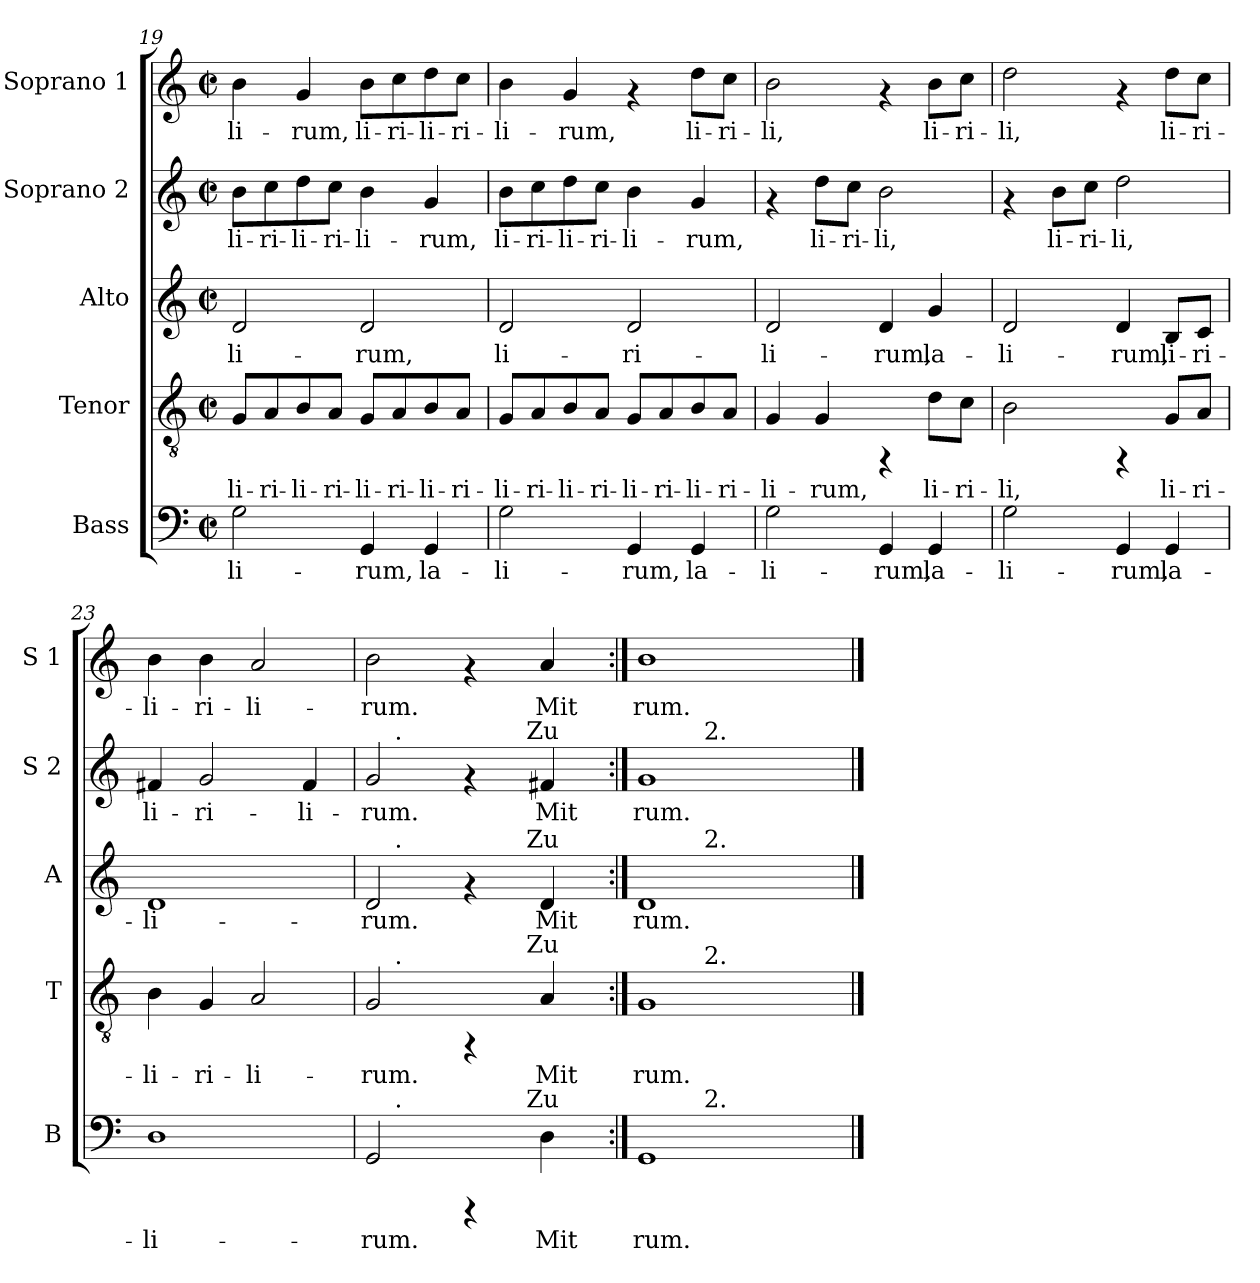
**kern	**text	**kern	**text	**kern	**text	**kern	**text	**kern	**text
*part5	*part5	*part4	*part4	*part3	*part3	*part2	*part2	*part1	*part1
*staff5	*staff5	*staff4	*staff4	*staff3	*staff3	*staff2	*staff2	*staff1	*staff1
*I"Bass	*	*I"Tenor	*	*I"Alto	*	*I"Soprano 2	*	*I"Soprano 1	*
*I'B	*	*I'T	*	*I'A	*	*I'S 2	*	*I'S 1	*
*clefF4	*	*clefGv2	*	*clefG2	*	*clefG2	*	*clefG2	*
*k[]	*	*k[]	*	*k[]	*	*k[]	*	*k[]	*
*C:	*	*C:	*	*C:	*	*C:	*	*C:	*
*M2/2	*	*M2/2	*	*M2/2	*	*M2/2	*	*M2/2	*
*met(c|)	*	*met(c|)	*	*met(c|)	*	*met(c|)	*	*met(c|)	*
=19	=19	=19	=19	=19	=19	=19	=19	=19	=19
!	!LO:LY:b:rj	!	!LO:LY:b:rj	!	!LO:LY:b:rj	!	!LO:LY:b:rj	!	!LO:LY:b:rj
2G\	-li-	8G/L	-li-	2d/	li-	8b\L	li-	4b\	-li-
!	!	!	!LO:LY:b:rj	!	!	!	!LO:LY:b:rj	!	!
.	.	8A/	-ri-	.	.	8cc\	-ri-	.	.
!	!	!	!LO:LY:b:rj	!	!	!	!LO:LY:b:rj	!	!LO:LY:b:rj
.	.	8B/	-li-	.	.	8dd\	-li-	4g/	-rum,
!	!	!	!LO:LY:b:rj	!	!	!	!LO:LY:b:rj	!	!
.	.	8A/J	-ri-	.	.	8cc\J	-ri-	.	.
!	!LO:LY:b:rj	!	!LO:LY:b:rj	!	!LO:LY:b:rj	!	!LO:LY:b:rj	!	!LO:LY:b:rj
4GG/	-rum,	8G/L	-li-	2d/	-rum,	4b\	-li-	8b\L	li-
!	!	!	!LO:LY:b:rj	!	!	!	!	!	!LO:LY:b:rj
.	.	8A/	-ri-	.	.	.	.	8cc\	-ri-
!	!LO:LY:b:rj	!	!LO:LY:b:rj	!	!	!	!LO:LY:b:rj	!	!LO:LY:b:rj
4GG/	la-	8B/	-li-	.	.	4g/	-rum,	8dd\	-li-
!	!	!	!LO:LY:b:rj	!	!	!	!	!	!LO:LY:b:rj
.	.	8A/J	-ri-	.	.	.	.	8cc\J	-ri-
=20	=20	=20	=20	=20	=20	=20	=20	=20	=20
!	!LO:LY:b:rj	!	!LO:LY:b:rj	!	!LO:LY:b:rj	!	!LO:LY:b:rj	!	!LO:LY:b:rj
2G\	-li-	8G/L	-li-	2d/	li-	8b\L	li-	4b\	-li-
!	!	!	!LO:LY:b:rj	!	!	!	!LO:LY:b:rj	!	!
.	.	8A/	-ri-	.	.	8cc\	-ri-	.	.
!	!	!	!LO:LY:b:rj	!	!	!	!LO:LY:b:rj	!	!LO:LY:b:rj
.	.	8B/	-li-	.	.	8dd\	-li-	4g/	-rum,
!	!	!	!LO:LY:b:rj	!	!	!	!LO:LY:b:rj	!	!
.	.	8A/J	-ri-	.	.	8cc\J	-ri-	.	.
!	!LO:LY:b:rj	!	!LO:LY:b:rj	!	!LO:LY:b:rj	!	!LO:LY:b:rj	!	!
4GG/	-rum,	8G/L	-li-	2d/	-ri-	4b\	-li-	4rf	.
!	!	!	!LO:LY:b:rj	!	!	!	!	!	!
.	.	8A/	-ri-	.	.	.	.	.	.
!	!LO:LY:b:rj	!	!LO:LY:b:rj	!	!	!	!LO:LY:b:rj	!	!LO:LY:b:rj
4GG/	la-	8B/	-li-	.	.	4g/	-rum,	8dd\L	li-
!	!	!	!LO:LY:b:rj	!	!	!	!	!	!LO:LY:b:rj
.	.	8A/J	-ri-	.	.	.	.	8cc\J	-ri-
!!LO:PB:g=z
=21	=21	=21	=21	=21	=21	=21	=21	=21	=21
!	!LO:LY:b:rj	!	!LO:LY:b:rj	!	!LO:LY:b:rj	!	!	!	!LO:LY:b:rj
2G\	-li-	4G/	-li-	2d/	-li-	4rf	.	2b\	-li,
!	!	!	!LO:LY:b:rj	!	!	!	!LO:LY:b:rj	!	!
.	.	4G/	-rum,	.	.	8dd\L	li-	.	.
!	!	!	!	!	!	!	!LO:LY:b:rj	!	!
.	.	.	.	.	.	8cc\J	-ri-	.	.
!	!LO:LY:b:rj	!	!	!	!LO:LY:b:rj	!	!LO:LY:b:rj	!	!
4GG/	-rum,	4rFF	.	4d/	-rum,	2b\	-li,	4rf	.
!	!LO:LY:b:rj	!	!LO:LY:b:rj	!	!LO:LY:b:rj	!	!	!	!LO:LY:b:rj
4GG/	la-	8d\L	li-	4g/	la-	.	.	8b\L	li-
!	!	!	!LO:LY:b:rj	!	!	!	!	!	!LO:LY:b:rj
.	.	8c\J	-ri-	.	.	.	.	8cc\J	-ri-
=22	=22	=22	=22	=22	=22	=22	=22	=22	=22
!	!LO:LY:b:rj	!	!LO:LY:b:rj	!	!LO:LY:b:rj	!	!	!	!LO:LY:b:rj
2G\	-li-	2B\	-li,	2d/	-li-	4rf	.	2dd\	-li,
!	!	!	!	!	!	!	!LO:LY:b:rj	!	!
.	.	.	.	.	.	8b\L	li-	.	.
!	!	!	!	!	!	!	!LO:LY:b:rj	!	!
.	.	.	.	.	.	8cc\J	-ri-	.	.
!	!LO:LY:b:rj	!	!	!	!LO:LY:b:rj	!	!LO:LY:b:rj	!	!
4GG/	-rum,	4rFF	.	4d/	-rum,	2dd\	-li,	4rf	.
!	!LO:LY:b:rj	!	!LO:LY:b:rj	!	!LO:LY:b:rj	!	!	!	!LO:LY:b:rj
4GG/	la-	8G/L	li-	8B/L	li-	.	.	8dd\L	li-
!	!	!	!LO:LY:b:rj	!	!LO:LY:b:rj	!	!	!	!LO:LY:b:rj
.	.	8A/J	-ri-	8c/J	-ri-	.	.	8cc\J	-ri-
=23	=23	=23	=23	=23	=23	=23	=23	=23	=23
!	!LO:LY:b:rj	!	!LO:LY:b:rj	!	!LO:LY:b:rj	!	!LO:LY:b:rj	!	!LO:LY:b:rj
1D	-li-	4B\	-li-	1d	-li-	4f#X/	li-	4b\	-li-
!	!	!	!LO:LY:b:rj	!	!	!	!LO:LY:b:rj	!	!LO:LY:b:rj
.	.	4G/	-ri-	.	.	2g/	-ri-	4b\	-ri-
!	!	!	!LO:LY:b:rj	!	!	!	!	!	!LO:LY:b:rj
.	.	2A/	-li-	.	.	.	.	2a/	-li-
!	!	!	!	!	!	!	!LO:LY:b:rj	!	!
.	.	.	.	.	.	4f#/	-li-	.	.
=24	=24	=24	=24	=24	=24	=24	=24	=24	=24
!	!LO:LY:b:rj	!	!LO:LY:b:rj	!	!LO:LY:b:rj	!	!LO:LY:b:rj	!	!LO:LY:b:rj
*^	*	*^	*	*^	*	*^	*	*	*
*	*^	*	*	*^	*	*	*^	*	*	*^	*	*	*
2GG>/	16.ryy	2ryy	-rum.	2G>/	16.ryy	2ryy	-rum.	2d>/	16.ryy	2ryy	-rum.	2g>/	16.ryy	2ryy	-rum.	2b>\	-rum.
!	!	!	!	!	!	!	!	!	!	!	!	!	!LO:TX:a:t=.	!	!	!	!
!	!	!	!	!	!	!	!	!	!LO:TX:a:t=.	!	!	!	!	!	!	!	!
!	!	!	!	!	!LO:TX:a:t=.	!	!	!	!	!	!	!	!	!	!	!	!
!	!LO:TX:a:t=.	!	!	!	!	!	!	!	!	!	!	!	!	!	!	!	!
.	2ryy	.	.	.	2ryy	.	.	.	2ryy	.	.	.	2ryy	.	.	.	.
4rCCC	.	8..ryy	.	4rFF	.	8..ryy	.	4rf	.	8..ryy	.	4rf	.	8..ryy	.	4rf	.
.	4ryy	.	.	.	4ryy	.	.	.	4ryy	.	.	.	4ryy	.	.	.	.
!	!	!	!	!	!	!	!	!	!	!	!	!	!	!LO:TX:a:t=Zu	!	!	!
!	!	!	!	!	!	!	!	!	!	!LO:TX:a:t=Zu	!	!	!	!	!	!	!
!	!	!	!	!	!	!LO:TX:a:t=Zu	!	!	!	!	!	!	!	!	!	!	!
!	!	!LO:TX:a:t=Zu	!	!	!	!	!	!	!	!	!	!	!	!	!	!	!
.	.	4ryy	.	.	.	4ryy	.	.	.	4ryy	.	.	.	4ryy	.	.	.
!	!	!	!LO:LY:b:rj	!	!	!	!LO:LY:b:rj	!	!	!	!LO:LY:b:rj	!	!	!	!LO:LY:b:rj	!	!LO:LY:b:rj
4D\	.	.	Mit	4A/	.	.	Mit	4d/	.	.	Mit	4f#X/	.	.	Mit	4a/	Mit
.	8ryy	.	.	.	8ryy	.	.	.	8ryy	.	.	.	8ryy	.	.	.	.
.	32ryy	32ryy	.	.	32ryy	32ryy	.	.	32ryy	32ryy	.	.	32ryy	32ryy	.	.	.
=25:|!	=25:|!	=25:|!	=25:|!	=25:|!	=25:|!	=25:|!	=25:|!	=25:|!	=25:|!	=25:|!	=25:|!	=25:|!	=25:|!	=25:|!	=25:|!	=25:|!	=25:|!
!	!	!	!LO:LY:b:rj	!	!	!	!LO:LY:b:rj	!	!	!	!LO:LY:b:rj	!	!	!	!LO:LY:b:rj	!	!LO:LY:b:rj
*	*v	*v	*	*	*	*	*	*	*v	*v	*	*	*v	*v	*	*	*
*	*	*	*	*v	*v	*	*	*	*	*	*	*	*	*
1GG	8ryy	rum.	1G	8ryy	rum.	1d	8ryy	rum.	1g	8ryy	rum.	1b	rum.
.	16ryy	.	.	16ryy	.	.	16ryy	.	.	16ryy	.	.	.
.	64ryy	.	.	64ryy	.	.	64ryy	.	.	64ryy	.	.	.
!	!	!	!	!	!	!	!	!	!	!LO:TX:a:t=2.	!	!	!
!	!	!	!	!	!	!	!LO:TX:a:t=2.	!	!	!	!	!	!
!	!	!	!	!LO:TX:a:t=2.	!	!	!	!	!	!	!	!	!
!	!LO:TX:a:t=2.	!	!	!	!	!	!	!	!	!	!	!	!
.	2ryy	.	.	2ryy	.	.	2ryy	.	.	2ryy	.	.	.
.	4ryy	.	.	4ryy	.	.	4ryy	.	.	4ryy	.	.	.
.	32.ryy	.	.	32.ryy	.	.	32.ryy	.	.	32.ryy	.	.	.
*v	*v	*	*	*	*	*v	*v	*	*v	*v	*	*	*
*	*	*v	*v	*	*	*	*	*	*	*
==	==	==	==	==	==	==	==	==	==
*-	*-	*-	*-	*-	*-	*-	*-	*-	*-
